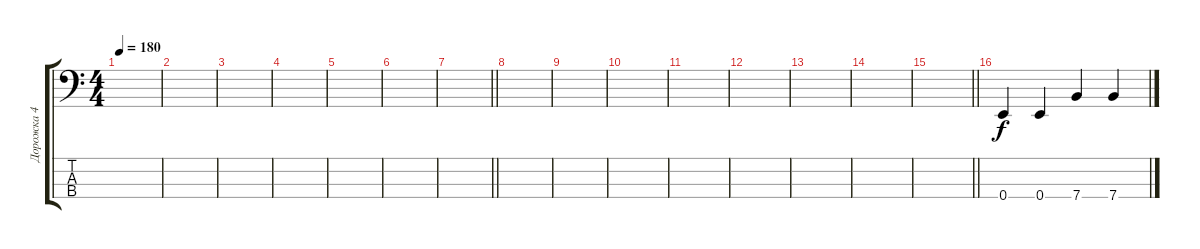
\track ("Дорожка 4" "Дорожка 4") {instrument electricbassfinger}
\staff {score tabs}
\tuning (G2 D2 A1 E1) {hide}
\ts (4 4)
\tempo 180
\clef f4
\ks c
|
|
|
|
|
|
\barLineRight lightlight
|
|
|
|
|
|
|
|
\barLineRight lightlight
|
0.4.4 0.4.4 7.4.4 7.4.4
